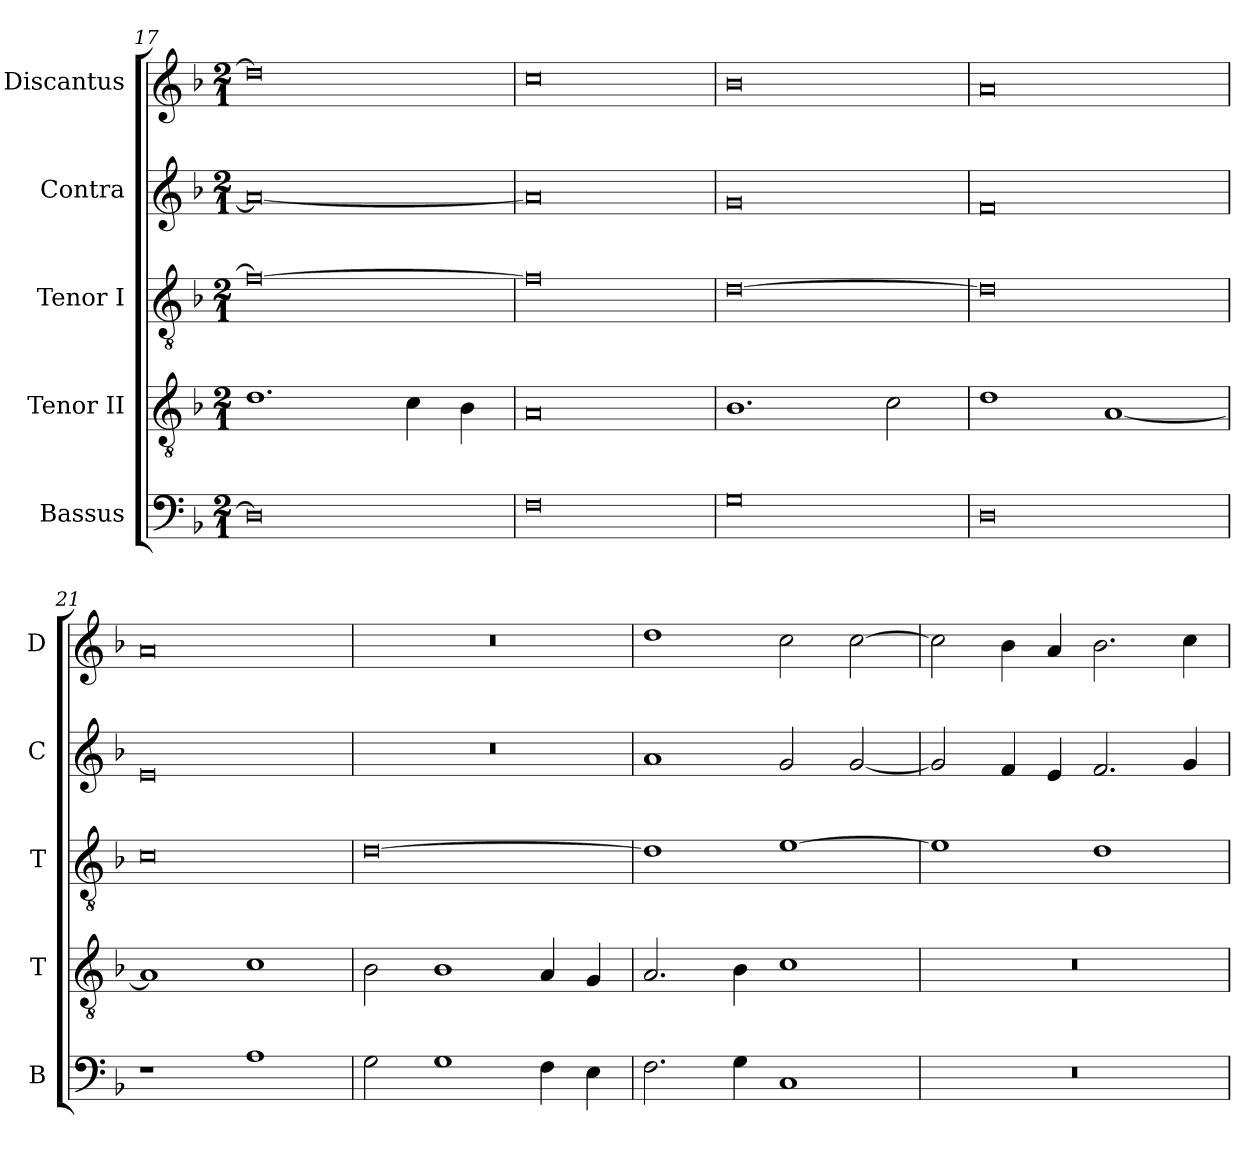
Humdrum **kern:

**kern	**kern	**kern	**kern	**kern
*part5	*part4	*part3	*part2	*part1
*staff5	*staff4	*staff3	*staff2	*staff1
*I"Bassus	*I"Tenor II	*I"Tenor I	*I"Contra	*I"Discantus
*I'B	*I'T	*I'T	*I'C	*I'D
*clefF4	*clefGv2	*clefGv2	*clefG2	*clefG2
*k[b-]	*k[b-]	*k[b-]	*k[b-]	*k[b-]
*M2/1	*M2/1	*M2/1	*M2/1	*M2/1
=17	=17	=17	=17	=17
0D]	1.d	0f_	0a_	0dd]
.	4c\	.	.	.
.	4B-\	.	.	.
=18	=18	=18	=18	=18
0F	0A	0f]	0a]	0cc
=19	=19	=19	=19	=19
0G	1.B-	[0d	0g	0b-
.	2c\	.	.	.
=20	=20	=20	=20	=20
0D	1d	0d]	0f	0a
.	[1A	.	.	.
=21	=21	=21	=21	=21
1r	1A]	0c	0e	0a
1A	1c	.	.	.
=22	=22	=22	=22	=22
2G\	2B-\	[0d	0r	0r
1G	1B-	.	.	.
4F\	4A/	.	.	.
4E\	4G/	.	.	.
=23	=23	=23	=23	=23
2.F\	2.A/	1d]	1a	1dd
4G\	4B-\	.	.	.
1C	1c	[1e	2g/	2cc\
.	.	.	[2g/	[2cc\
=24	=24	=24	=24	=24
0r	0r	1e]	2g/]	2cc\]
.	.	.	4f/	4b-\
.	.	.	4e/	4a/
.	.	1d	2.f/	2.b-\
.	.	.	4g/	4cc\
=	=	=	=	=
*-	*-	*-	*-	*-
